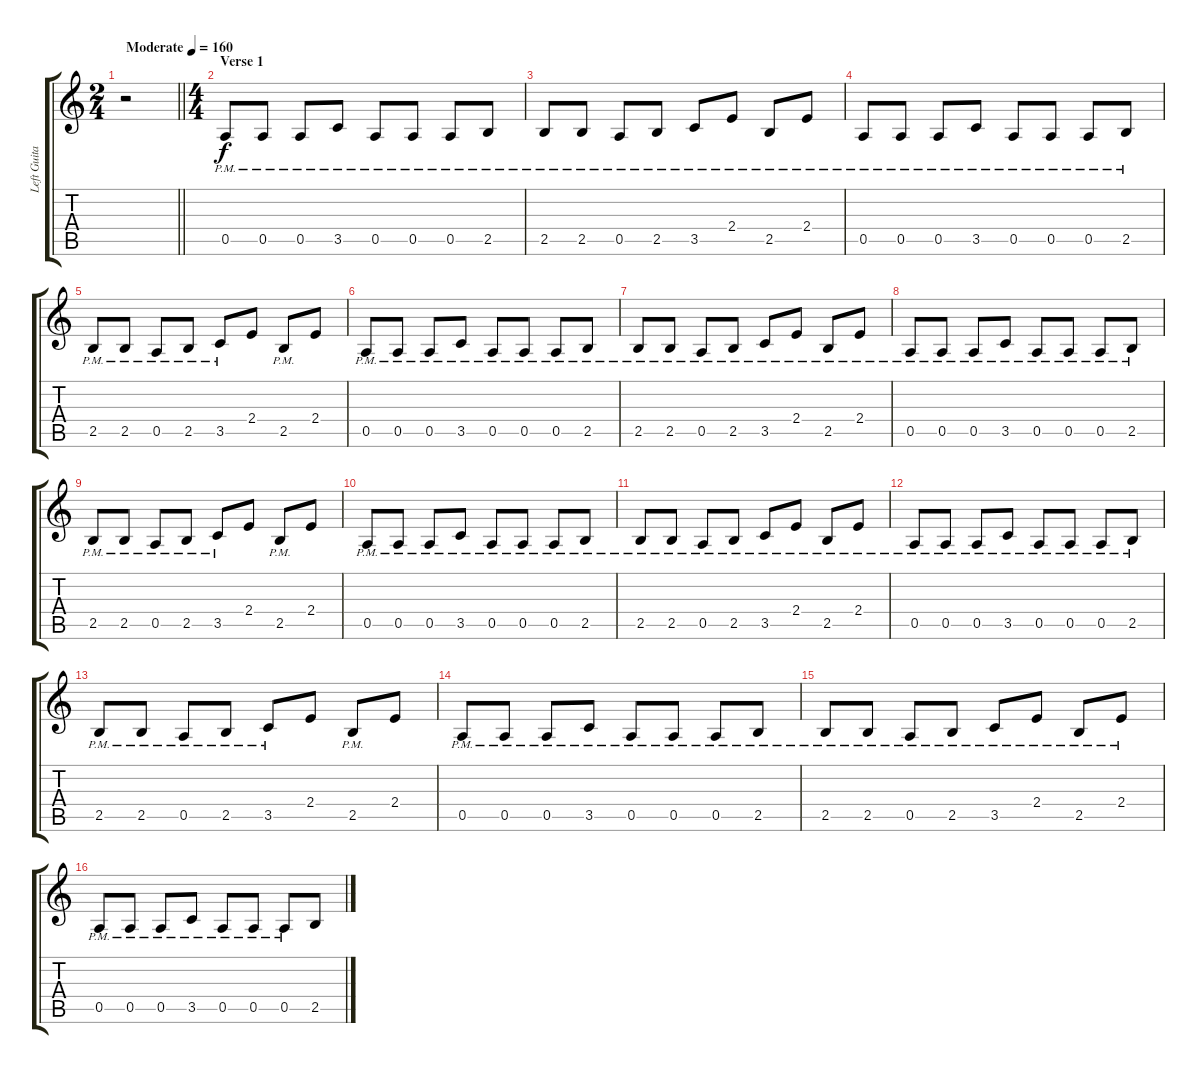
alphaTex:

\track ("Left Guitar" "Left Guita") {instrument distortionguitar}
\staff {score tabs}
\tuning (E4 B3 G3 D3 A2 E2) {hide}
\ts (2 4)
\tempo (160 "Moderate")
\clef g2
\barLineRight lightlight
\ks c
r.2{dy f instrument distortionguitar} |
\ts (4 4)
\section ("" "Verse 1")
0.5{pm}.8 0.5{pm}.8 0.5{pm}.8 3.5{pm}.8 0.5{pm}.8 0.5{pm}.8 0.5{pm}.8 2.5{pm}.8 |
2.5{pm}.8 2.5{pm}.8 0.5{pm}.8 2.5{pm}.8 3.5{pm}.8 2.4{pm}.8 2.5{pm}.8 2.4{pm}.8 |
0.5{pm}.8 0.5{pm}.8 0.5{pm}.8 3.5{pm}.8 0.5{pm}.8 0.5{pm}.8 0.5{pm}.8 2.5{pm}.8 |
2.5{pm}.8 2.5{pm}.8 0.5{pm}.8 2.5{pm}.8 3.5{pm}.8 2.4.8 2.5{pm}.8 2.4.8 |
0.5{pm}.8 0.5{pm}.8 0.5{pm}.8 3.5{pm}.8 0.5{pm}.8 0.5{pm}.8 0.5{pm}.8 2.5{pm}.8 |
2.5{pm}.8 2.5{pm}.8 0.5{pm}.8 2.5{pm}.8 3.5{pm}.8 2.4{pm}.8 2.5{pm}.8 2.4{pm}.8 |
0.5{pm}.8 0.5{pm}.8 0.5{pm}.8 3.5{pm}.8 0.5{pm}.8 0.5{pm}.8 0.5{pm}.8 2.5{pm}.8 |
2.5{pm}.8 2.5{pm}.8 0.5{pm}.8 2.5{pm}.8 3.5{pm}.8 2.4.8 2.5{pm}.8 2.4.8 |
0.5{pm}.8 0.5{pm}.8 0.5{pm}.8 3.5{pm}.8 0.5{pm}.8 0.5{pm}.8 0.5{pm}.8 2.5{pm}.8 |
2.5{pm}.8 2.5{pm}.8 0.5{pm}.8 2.5{pm}.8 3.5{pm}.8 2.4{pm}.8 2.5{pm}.8 2.4{pm}.8 |
0.5{pm}.8 0.5{pm}.8 0.5{pm}.8 3.5{pm}.8 0.5{pm}.8 0.5{pm}.8 0.5{pm}.8 2.5{pm}.8 |
2.5{pm}.8 2.5{pm}.8 0.5{pm}.8 2.5{pm}.8 3.5{pm}.8 2.4.8 2.5{pm}.8 2.4.8 |
0.5{pm}.8 0.5{pm}.8 0.5{pm}.8 3.5{pm}.8 0.5{pm}.8 0.5{pm}.8 0.5{pm}.8 2.5{pm}.8 |
2.5{pm}.8 2.5{pm}.8 0.5{pm}.8 2.5{pm}.8 3.5{pm}.8 2.4{pm}.8 2.5{pm}.8 2.4{pm}.8 |
0.5{pm}.8 0.5{pm}.8 0.5{pm}.8 3.5{pm}.8 0.5{pm}.8 0.5{pm}.8 0.5{pm}.8 2.5.8
